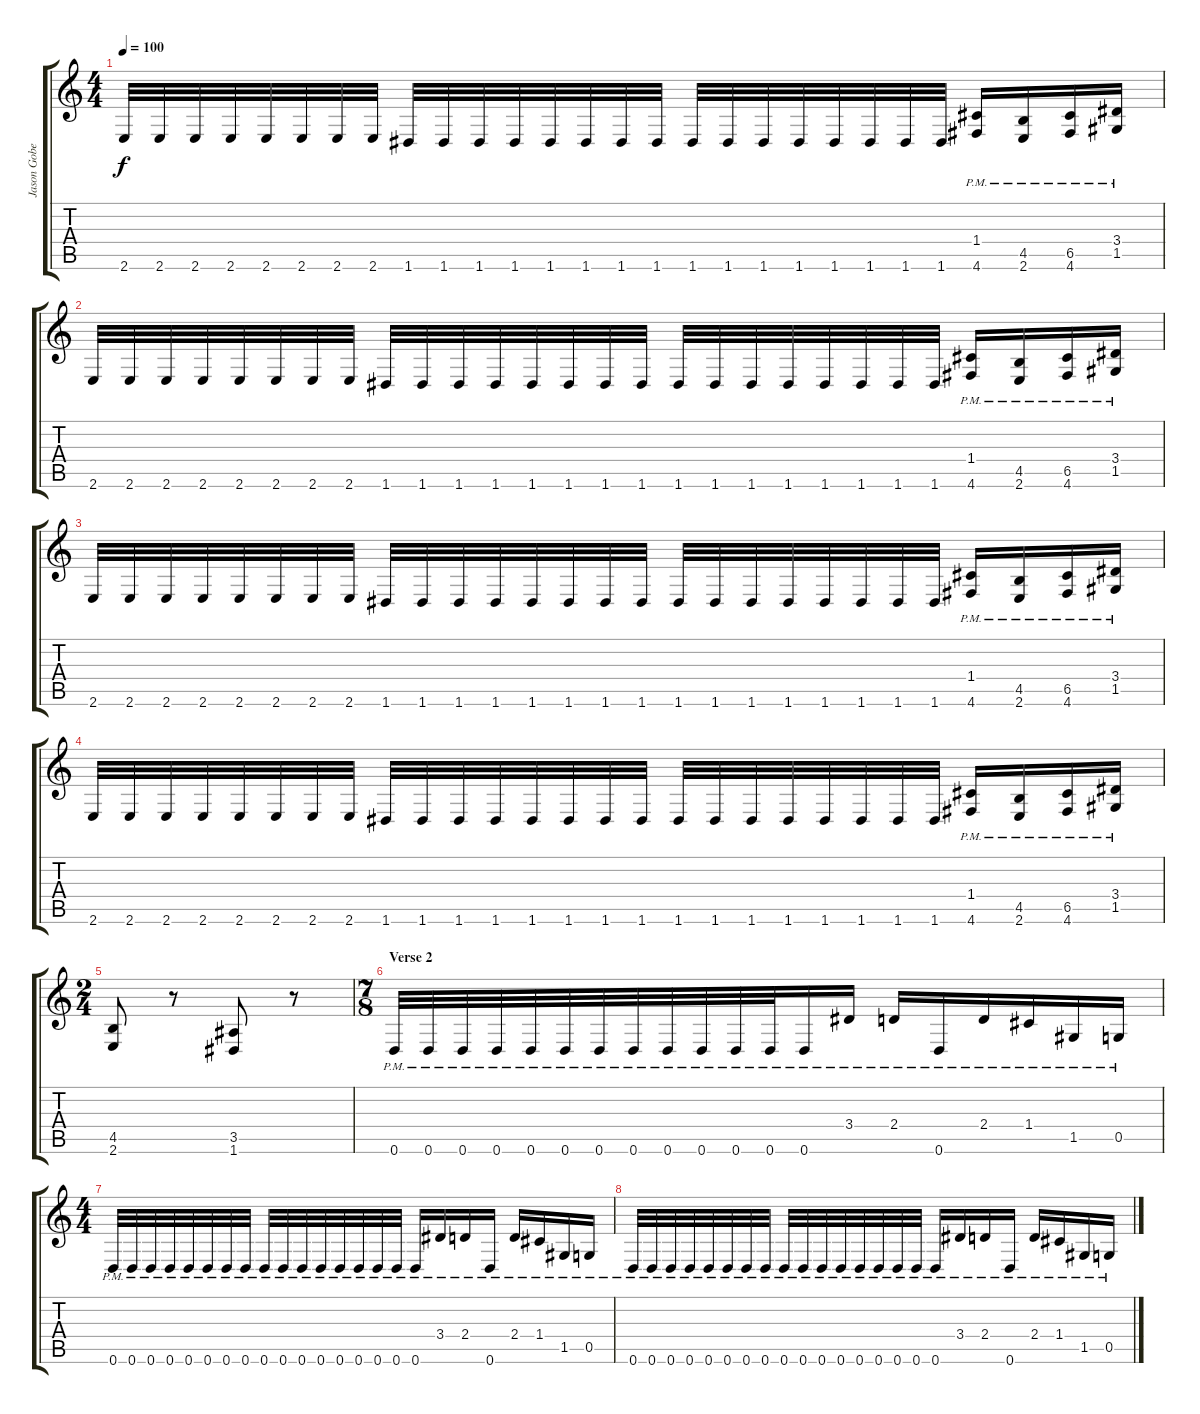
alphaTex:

\track ("Jason Gobel " "Jason Gobe") {instrument distortionguitar}
\staff {score tabs}
\tuning (D4 A3 F3 C3 G2 D2) {hide}
\ts (4 4)
\tempo 100
\clef g2
\ks c
2.6.32{dy f} 2.6.32 2.6.32 2.6.32 2.6.32 2.6.32 2.6.32 2.6.32 1.6.32 1.6.32 1.6.32 1.6.32 1.6.32 1.6.32 1.6.32 1.6.32 1.6.32 1.6.32 1.6.32 1.6.32 1.6.32 1.6.32 1.6.32 1.6.32 (1.4{pm} 4.6{pm}).16 (4.5{pm} 2.6{pm}).16 (6.5{pm} 4.6{pm}).16 (3.4{pm} 1.5{pm}).16 |
2.6.32 2.6.32 2.6.32 2.6.32 2.6.32 2.6.32 2.6.32 2.6.32 1.6.32 1.6.32 1.6.32 1.6.32 1.6.32 1.6.32 1.6.32 1.6.32 1.6.32 1.6.32 1.6.32 1.6.32 1.6.32 1.6.32 1.6.32 1.6.32 (1.4{pm} 4.6{pm}).16 (4.5{pm} 2.6{pm}).16 (6.5{pm} 4.6{pm}).16 (3.4{pm} 1.5{pm}).16 |
2.6.32 2.6.32 2.6.32 2.6.32 2.6.32 2.6.32 2.6.32 2.6.32 1.6.32 1.6.32 1.6.32 1.6.32 1.6.32 1.6.32 1.6.32 1.6.32 1.6.32 1.6.32 1.6.32 1.6.32 1.6.32 1.6.32 1.6.32 1.6.32 (1.4{pm} 4.6{pm}).16 (4.5{pm} 2.6{pm}).16 (6.5{pm} 4.6{pm}).16 (3.4{pm} 1.5{pm}).16 |
2.6.32 2.6.32 2.6.32 2.6.32 2.6.32 2.6.32 2.6.32 2.6.32 1.6.32 1.6.32 1.6.32 1.6.32 1.6.32 1.6.32 1.6.32 1.6.32 1.6.32 1.6.32 1.6.32 1.6.32 1.6.32 1.6.32 1.6.32 1.6.32 (1.4{pm} 4.6{pm}).16 (4.5{pm} 2.6{pm}).16 (6.5{pm} 4.6{pm}).16 (3.4{pm} 1.5{pm}).16 |
\ts (2 4)
(4.5 2.6).8 r.8 (3.5 1.6).8 r.8 |
\ts (7 8)
\section ("" "Verse 2")
0.6{pm}.32 0.6{pm}.32 0.6{pm}.32 0.6{pm}.32 0.6{pm}.32 0.6{pm}.32 0.6{pm}.32 0.6{pm}.32 0.6{pm}.32 0.6{pm}.32 0.6{pm}.32 0.6{pm}.32 0.6{pm}.16 3.4{pm}.16 2.4{pm}.16 0.6{pm}.16 2.4{pm}.16 1.4{pm}.16 1.5{pm}.16 0.5{pm}.16 |
\ts (4 4)
0.6{pm}.32 0.6{pm}.32 0.6{pm}.32 0.6{pm}.32 0.6{pm}.32 0.6{pm}.32 0.6{pm}.32 0.6{pm}.32 0.6{pm}.32 0.6{pm}.32 0.6{pm}.32 0.6{pm}.32 0.6{pm}.32 0.6{pm}.32 0.6{pm}.32 0.6{pm}.32 0.6{pm}.16 3.4{pm}.16 2.4{pm}.16 0.6{pm}.16 2.4{pm}.16 1.4{pm}.16 1.5{pm}.16 0.5{pm}.16 |
0.6{pm}.32 0.6{pm}.32 0.6{pm}.32 0.6{pm}.32 0.6{pm}.32 0.6{pm}.32 0.6{pm}.32 0.6{pm}.32 0.6{pm}.32 0.6{pm}.32 0.6{pm}.32 0.6{pm}.32 0.6{pm}.32 0.6{pm}.32 0.6{pm}.32 0.6{pm}.32 0.6{pm}.16 3.4{pm}.16 2.4{pm}.16 0.6{pm}.16 2.4{pm}.16 1.4{pm}.16 1.5{pm}.16 0.5{pm}.16
